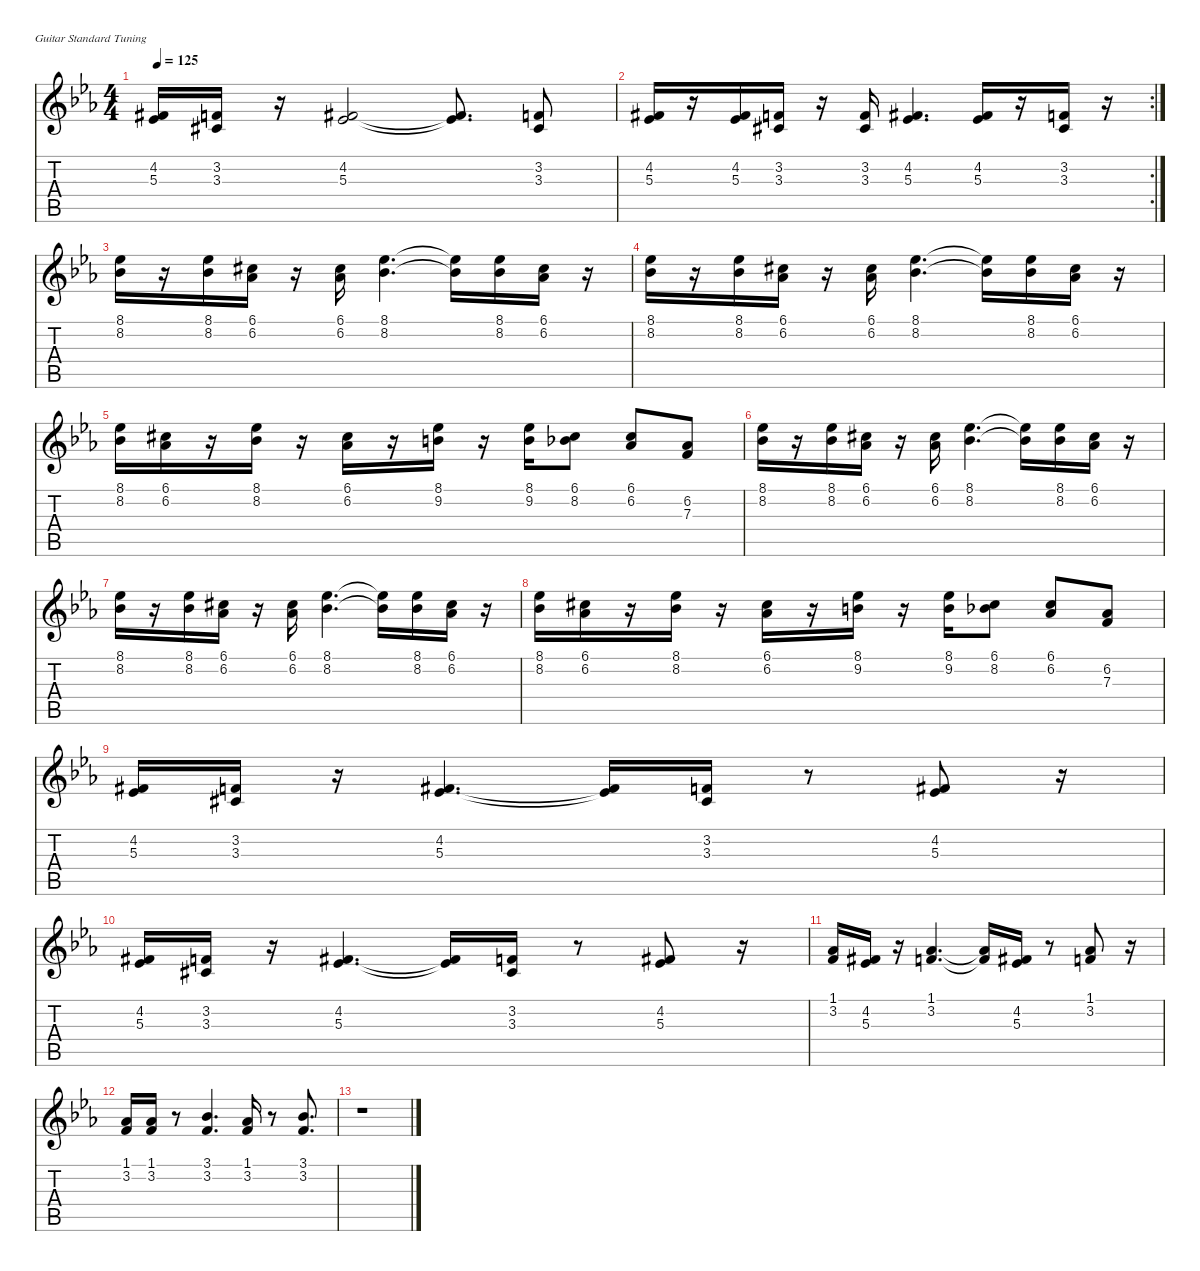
\defaultSystemsLayout 4
\hideDynamics
\bracketExtendMode nobrackets
\singleTrackTrackNamePolicy hidden
\multiTrackTrackNamePolicy hidden
\firstSystemTrackNameMode fullname
\firstSystemTrackNameOrientation horizontal
\otherSystemsTrackNameOrientation horizontal
\track ("Efeito 1" "br.synth.") {instrument synthbrass1}
\staff {score tabs}
\tuning (E4 B3 G3 D3 A2 E2)
\displaytranspose 3
\ts (4 4)
\tempo 125
\clef g2
\ks eb
(4.2{acc #} 5.3{acc b}).16{dy f beam Up} (3.2{acc forcenatural} 3.3{acc #}).16{beam Up} r.16{beam Up} (4.2{acc #} 5.3{acc b}).2{beam Up} (4.2{t acc #} 5.3{t acc b}).8{d beam Up} (3.2{acc forcenatural} 3.3{acc #}).8{beam Up} |
\rc 2
(4.2{acc #} 5.3{acc b}).16{beam Up} r.16{beam Up} (4.2{acc #} 5.3{acc b}).16{beam Up} (3.2{acc forcenatural} 3.3{acc #}).16{beam Up} r.16{beam Up} (3.2{acc forcenatural} 3.3{acc #}).16{beam Up} (4.2{acc #} 5.3{acc b}).4{d beam Up} (4.2{acc #} 5.3{acc b}).16{beam Up} r.16{beam Up} (3.2{acc forcenatural} 3.3{acc #}).16{beam Up} r.16{beam Up} |
(8.1{acc b} 8.2{acc b}).16{beam Down} r.16{beam Down} (8.1{acc b} 8.2{acc b}).16{beam Down} (6.1{acc #} 6.2{acc b}).16{beam Down} r.16{beam Down} (6.1{acc #} 6.2{acc b}).16{beam Down} (8.1{acc b} 8.2{acc b}).4{d beam Down} (8.1{t acc b} 8.2{t acc b}).16{beam Down} (8.1{acc b} 8.2{acc b}).16{beam Down} (6.1{acc #} 6.2{acc b}).16{beam Down} r.16{beam Down} |
(8.1{acc b} 8.2{acc b}).16{beam Down} r.16{beam Down} (8.1{acc b} 8.2{acc b}).16{beam Down} (6.1{acc #} 6.2{acc b}).16{beam Down} r.16{beam Down} (6.1{acc #} 6.2{acc b}).16{beam Down} (8.1{acc b} 8.2{acc b}).4{d beam Down} (8.1{t acc b} 8.2{t acc b}).16{beam Down} (8.1{acc b} 8.2{acc b}).16{beam Down} (6.1{acc #} 6.2{acc b}).16{beam Down} r.16{beam Down} |
(8.1{acc b} 8.2{acc b}).16{beam Down} (6.1{acc #} 6.2{acc b}).16{beam Down} r.16{beam Down} (8.1{acc b} 8.2{acc b}).16{beam Down} r.16{beam Down} (6.1{acc #} 6.2{acc b}).16{beam Down} r.16{beam Down} (8.1{acc b} 9.2{acc forcenatural}).16{beam Down} r.16{beam Down} (8.1{acc b} 9.2{acc forcenatural}).16{beam Down} (6.1{acc #} 8.2{acc b}).8{beam Down} (6.1{acc #} 6.2{acc b}).8{beam Up} (6.2{acc b} 7.3{acc forcenatural}).8{beam Up} |
(8.1{acc b} 8.2{acc b}).16{beam Down} r.16{beam Down} (8.1{acc b} 8.2{acc b}).16{beam Down} (6.1{acc #} 6.2{acc b}).16{beam Down} r.16{beam Down} (6.1{acc #} 6.2{acc b}).16{beam Down} (8.1{acc b} 8.2{acc b}).4{d beam Down} (8.1{t acc b} 8.2{t acc b}).16{beam Down} (8.1{acc b} 8.2{acc b}).16{beam Down} (6.1{acc #} 6.2{acc b}).16{beam Down} r.16{beam Down} |
(8.1{acc b} 8.2{acc b}).16{beam Down} r.16{beam Down} (8.1{acc b} 8.2{acc b}).16{beam Down} (6.1{acc #} 6.2{acc b}).16{beam Down} r.16{beam Down} (6.1{acc #} 6.2{acc b}).16{beam Down} (8.1{acc b} 8.2{acc b}).4{d beam Down} (8.1{t acc b} 8.2{t acc b}).16{beam Down} (8.1{acc b} 8.2{acc b}).16{beam Down} (6.1{acc #} 6.2{acc b}).16{beam Down} r.16{beam Down} |
(8.1{acc b} 8.2{acc b}).16{beam Down} (6.1{acc #} 6.2{acc b}).16{beam Down} r.16{beam Down} (8.1{acc b} 8.2{acc b}).16{beam Down} r.16{beam Down} (6.1{acc #} 6.2{acc b}).16{beam Down} r.16{beam Down} (8.1{acc b} 9.2{acc forcenatural}).16{beam Down} r.16{beam Down} (8.1{acc b} 9.2{acc forcenatural}).16{beam Down} (6.1{acc #} 8.2{acc b}).8{beam Down} (6.1{acc #} 6.2{acc b}).8{beam Up} (6.2{acc b} 7.3{acc forcenatural}).8{beam Up} |
(4.2{acc #} 5.3{acc b}).16{beam Up} (3.2{acc forcenatural} 3.3{acc #}).16{beam Up} r.16{beam Up} (4.2{acc #} 5.3{acc b}).4{d beam Up} (4.2{t acc #} 5.3{t acc b}).16{beam Up} (3.2{acc forcenatural} 3.3{acc #}).16{beam Up} r.8{beam Up} (4.2{acc #} 5.3{acc b}).8{beam Up} r.16{beam Up} |
(4.2{acc #} 5.3{acc b}).16{beam Up} (3.2{acc forcenatural} 3.3{acc #}).16{beam Up} r.16{beam Up} (4.2{acc #} 5.3{acc b}).4{d beam Up} (4.2{t acc #} 5.3{t acc b}).16{beam Up} (3.2{acc forcenatural} 3.3{acc #}).16{beam Up} r.8{beam Up} (4.2{acc #} 5.3{acc b}).8{beam Up} r.16{beam Up} |
(1.1{acc b} 3.2{acc forcenatural}).16{beam Up} (4.2{acc #} 5.3{acc b}).16{beam Up} r.16{beam Up} (1.1{acc b} 3.2{acc forcenatural}).4{d beam Up} (1.1{t acc b} 3.2{t acc forcenatural}).16{beam Up} (4.2{acc #} 5.3{acc b}).16{beam Up} r.8{beam Up} (1.1{acc b} 3.2{acc forcenatural}).8{beam Up} r.16{beam Up} |
(1.1{acc b} 3.2{acc forcenatural}).16{beam Up} (1.1{acc b} 3.2{acc forcenatural}).16{beam Up} r.8{beam Up} (3.1{acc b} 3.2{acc forcenatural}).4{d beam Up} (1.1{acc b} 3.2{acc forcenatural}).16{beam Up} r.8{beam Up} (3.1{acc b} 3.2{acc forcenatural}).8{d beam Up} |
r.1{beam Down}
